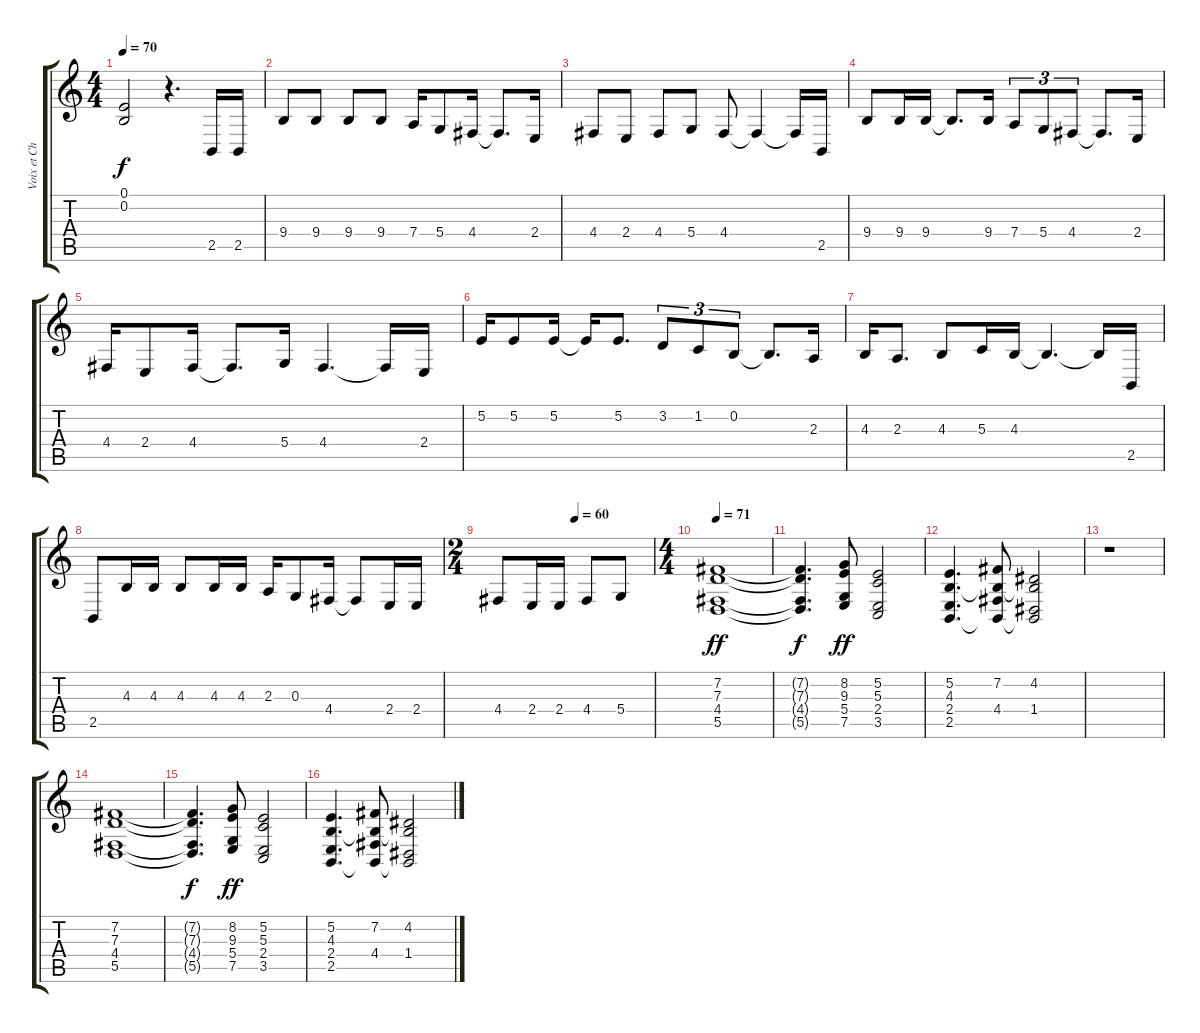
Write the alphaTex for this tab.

\track ("Voix et Choeurs" "Voix et Ch") {instrument violin}
\staff {score tabs}
\tuning (E4 B3 G3 D3 A2 E2) {hide}
\ts (4 4)
\tempo 70
\clef g2
\ks c
(0.1{t} 0.2{t}).2{dy f} r.4{d volume 16} 2.5.16 2.5.16 |
9.4.8 9.4.8 9.4.8 9.4.8 7.4.16 5.4.8 4.4.16 4.4{t}.8{d} 2.4.16 |
4.4.8 2.4.8 4.4.8 5.4.8 4.4.8 4.4{t}.4 4.4{t}.16 2.5.16 |
9.4.8 9.4.16 9.4.16 9.4{t}.8{d} 9.4.16 7.4.8{tu (3 2)} 5.4.8{tu (3 2)} 4.4.8{tu (3 2)} 4.4{t}.8{d} 2.4.16 |
4.4.16 2.4.8 4.4.16 4.4{t}.8{d} 5.4.16 4.4.4{d} 4.4{t}.16 2.4.16 |
5.2.16 5.2.8 5.2.16 5.2{t}.16 5.2.8{d} 3.2.8{tu (3 2)} 1.2.8{tu (3 2)} 0.2.8{tu (3 2)} 0.2{t}.8{d} 2.3.16 |
4.3.16 2.3.8{d} 4.3.8 5.3.16 4.3.16 4.3{t}.4{d} 4.3{t}.16 2.5.16 |
2.5.8 4.3.16 4.3.16 4.3.8 4.3.16 4.3.16 2.3.16 0.3.8 4.4.16 4.4{t}.8 2.4.16 2.4.16 |
\ts (2 4)
\tempo (60 0.5)
4.4.8 2.4.16 2.4.16 4.4.8 5.4.8 |
\ts (4 4)
\tempo 68
\tempo 71
(7.2 7.3 4.4 5.5).1{dy ff volume 15} |
(7.2{t} 7.3{t} 4.4{t} 5.5{t}).4{d dy f} (8.2 9.3 5.4 7.5).8{dy ff} (5.2 5.3 2.4 3.5).2 |
(5.2 4.3 2.4 2.5).4{d} (7.2 4.3{t} 4.4 2.5{t}).8 (4.2 4.3{t} 1.4 2.5{t}).2 |
r.1 |
(7.2 7.3 4.4 5.5).1 |
(7.2{t} 7.3{t} 4.4{t} 5.5{t}).4{d dy f} (8.2 9.3 5.4 7.5).8{dy ff} (5.2 5.3 2.4 3.5).2 |
(5.2 4.3 2.4 2.5).4{d} (7.2 4.3{t} 4.4 2.5{t}).8 (4.2 4.3{t} 1.4 2.5{t}).2
